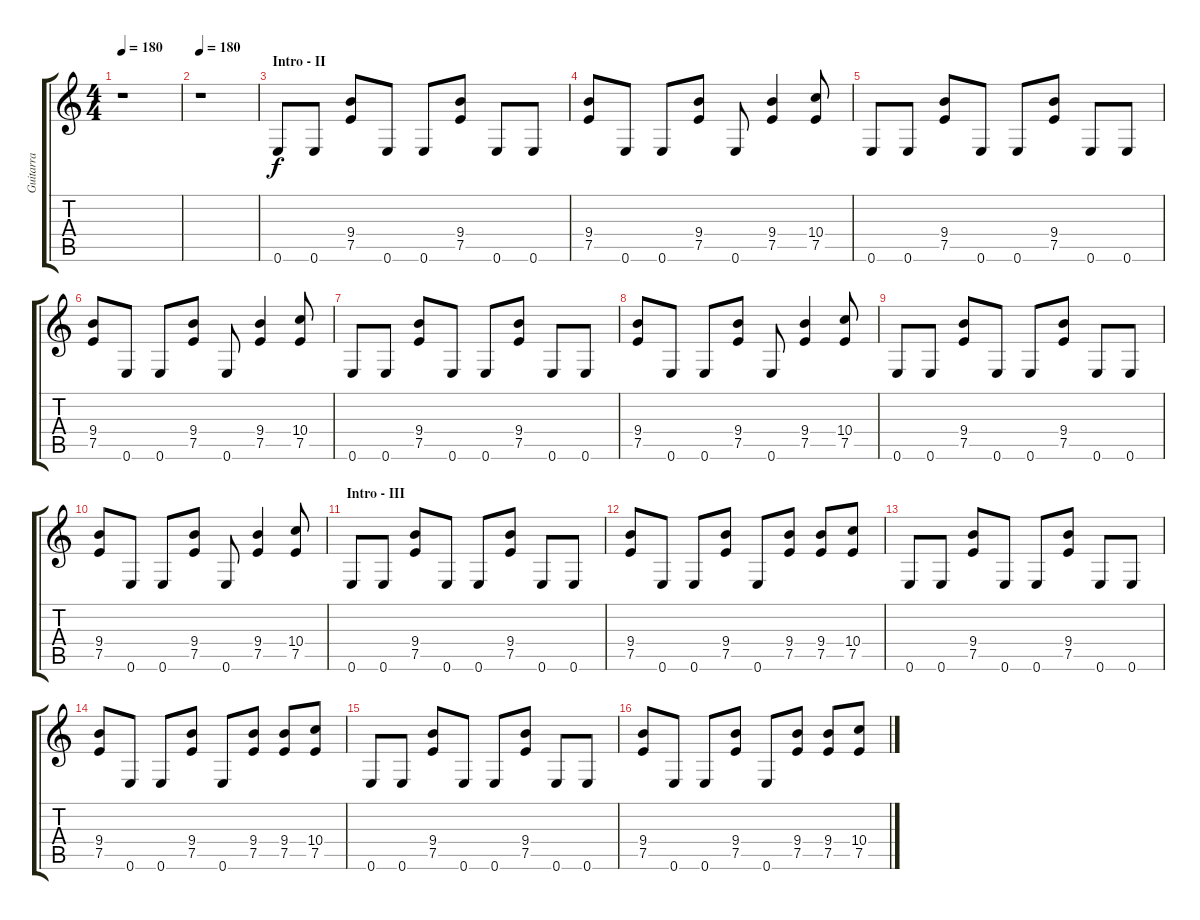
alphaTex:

\track ("Guitarra" "Guitarra") {instrument distortionguitar}
\staff {score tabs}
\tuning (E4 B3 G3 D3 A2 E2) {hide}
\ts (4 4)
\tempo 180
\clef g2
\ks c
r.1{dy f} |
\tempo 180
r.1 |
\section ("" "Intro - II")
0.6.8 0.6.8 (9.4 7.5).8 0.6.8 0.6.8 (9.4 7.5).8 0.6.8 0.6.8 |
(9.4 7.5).8 0.6.8 0.6.8 (9.4 7.5).8 0.6.8 (9.4 7.5).4 (10.4 7.5).8 |
0.6.8 0.6.8 (9.4 7.5).8 0.6.8 0.6.8 (9.4 7.5).8 0.6.8 0.6.8 |
(9.4 7.5).8 0.6.8 0.6.8 (9.4 7.5).8 0.6.8 (9.4 7.5).4 (10.4 7.5).8 |
0.6.8 0.6.8 (9.4 7.5).8 0.6.8 0.6.8 (9.4 7.5).8 0.6.8 0.6.8 |
(9.4 7.5).8 0.6.8 0.6.8 (9.4 7.5).8 0.6.8 (9.4 7.5).4 (10.4 7.5).8 |
0.6.8 0.6.8 (9.4 7.5).8 0.6.8 0.6.8 (9.4 7.5).8 0.6.8 0.6.8 |
(9.4 7.5).8 0.6.8 0.6.8 (9.4 7.5).8 0.6.8 (9.4 7.5).4 (10.4 7.5).8 |
\section ("" "Intro - III")
0.6.8 0.6.8 (9.4 7.5).8 0.6.8 0.6.8 (9.4 7.5).8 0.6.8 0.6.8 |
(9.4 7.5).8 0.6.8 0.6.8 (9.4 7.5).8 0.6.8 (9.4 7.5).8 (9.4 7.5).8 (10.4 7.5).8 |
0.6.8 0.6.8 (9.4 7.5).8 0.6.8 0.6.8 (9.4 7.5).8 0.6.8 0.6.8 |
(9.4 7.5).8 0.6.8 0.6.8 (9.4 7.5).8 0.6.8 (9.4 7.5).8 (9.4 7.5).8 (10.4 7.5).8 |
0.6.8 0.6.8 (9.4 7.5).8 0.6.8 0.6.8 (9.4 7.5).8 0.6.8 0.6.8 |
(9.4 7.5).8 0.6.8 0.6.8 (9.4 7.5).8 0.6.8 (9.4 7.5).8 (9.4 7.5).8 (10.4 7.5).8
